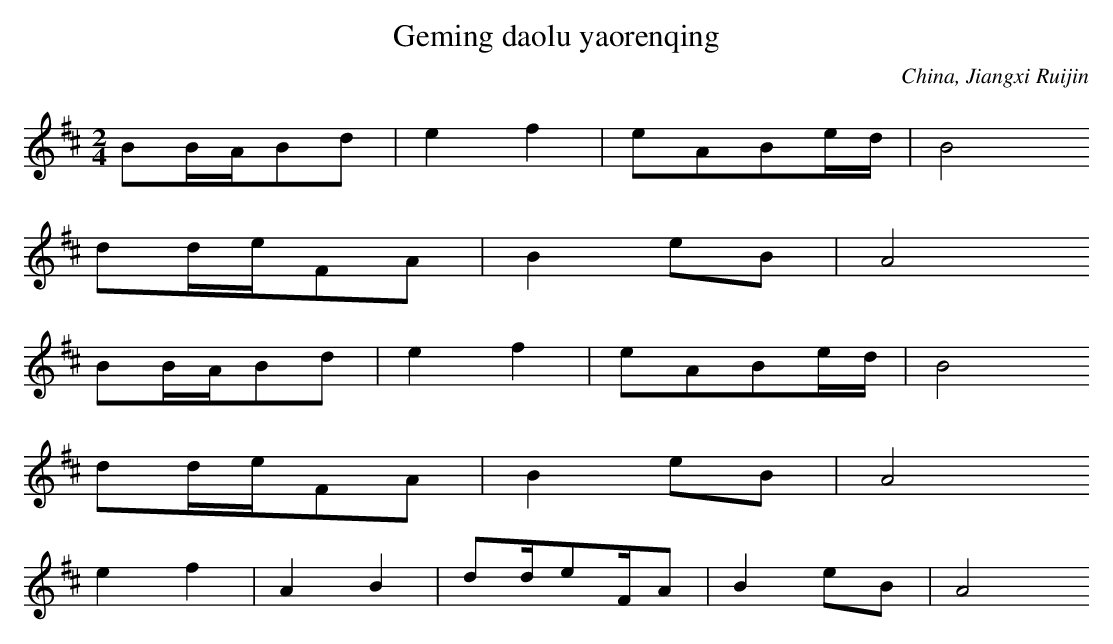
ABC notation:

X:1
T: Geming daolu yaorenqing
O: China, Jiangxi Ruijin
M: 2/4
L: 1/16
K: D
B2BAB2d2 | e4f4 | e2A2B2ed | B8
d2deF2A2 | B4e2B2 | A8
B2BAB2d2 | e4f4 | e2A2B2ed | B8
d2deF2A2 | B4e2B2 | A8
e4f4 | A4B4 | d2de2FA2 | B4e2B2 | A8
